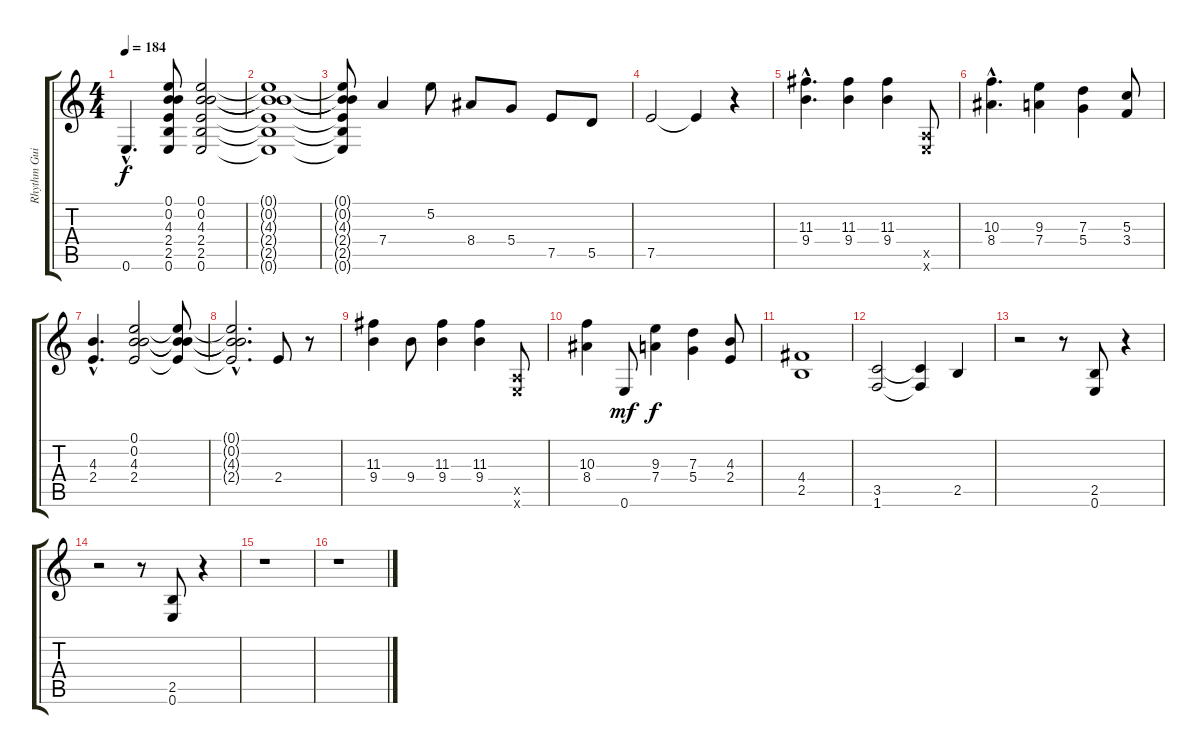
\track ("Rhythm Guitar" "Rhythm Gui") {instrument overdrivenguitar}
\staff {score tabs}
\tuning (E4 B3 G3 D3 A2 E2) {hide}
\ts (4 4)
\tempo 184
\clef g2
\ks c
0.6{hac}.4{d dy f} (0.1 0.2 4.3 2.4 2.5 0.6).8 (0.1 0.2 4.3 2.4 2.5 0.6).2 |
(0.1{t} 0.2{t} 4.3{t} 2.4{t} 2.5{t} 0.6{t}).1 |
(0.1{t} 0.2{t} 4.3{t} 2.4{t} 2.5{t} 0.6{t}).8 7.4.4 5.2.8 8.4.8 5.4.8 7.5.8 5.5.8 |
7.5.2 7.5{t}.4 r.4 |
(11.3{hac} 9.4{hac}).4{d} (11.3 9.4).4 (11.3 9.4).4 (0.5{x} 0.6{x}).8 |
(10.3{hac} 8.4{hac}).4{d} (9.3 7.4).4 (7.3 5.4).4 (5.3 3.4).8 |
(4.3{hac} 2.4{hac}).4{d} (0.1 0.2 4.3 2.4).2 (0.1{t} 0.2{t} 4.3{t} 2.4{t}).8 |
(0.1{hac t} 0.2{hac t} 4.3{hac t} 2.4{hac t}).2{d} 2.4.8 r.8 |
(11.3 9.4).4 9.4.8 (11.3 9.4).4 (11.3 9.4).4 (0.5{x} 0.6{x}).8 |
(10.3 8.4).4 0.6.8{dy mf} (9.3 7.4).4{dy f} (7.3 5.4).4 (4.3 2.4).8 |
(4.4 2.5).1 |
(3.5 1.6).2 (3.5{t} 1.6{t}).4 2.5.4 |
r.2 r.8 (2.5 0.6).8 r.4 |
r.2 r.8 (2.5 0.6).8 r.4 |
r.1 |
r.1
